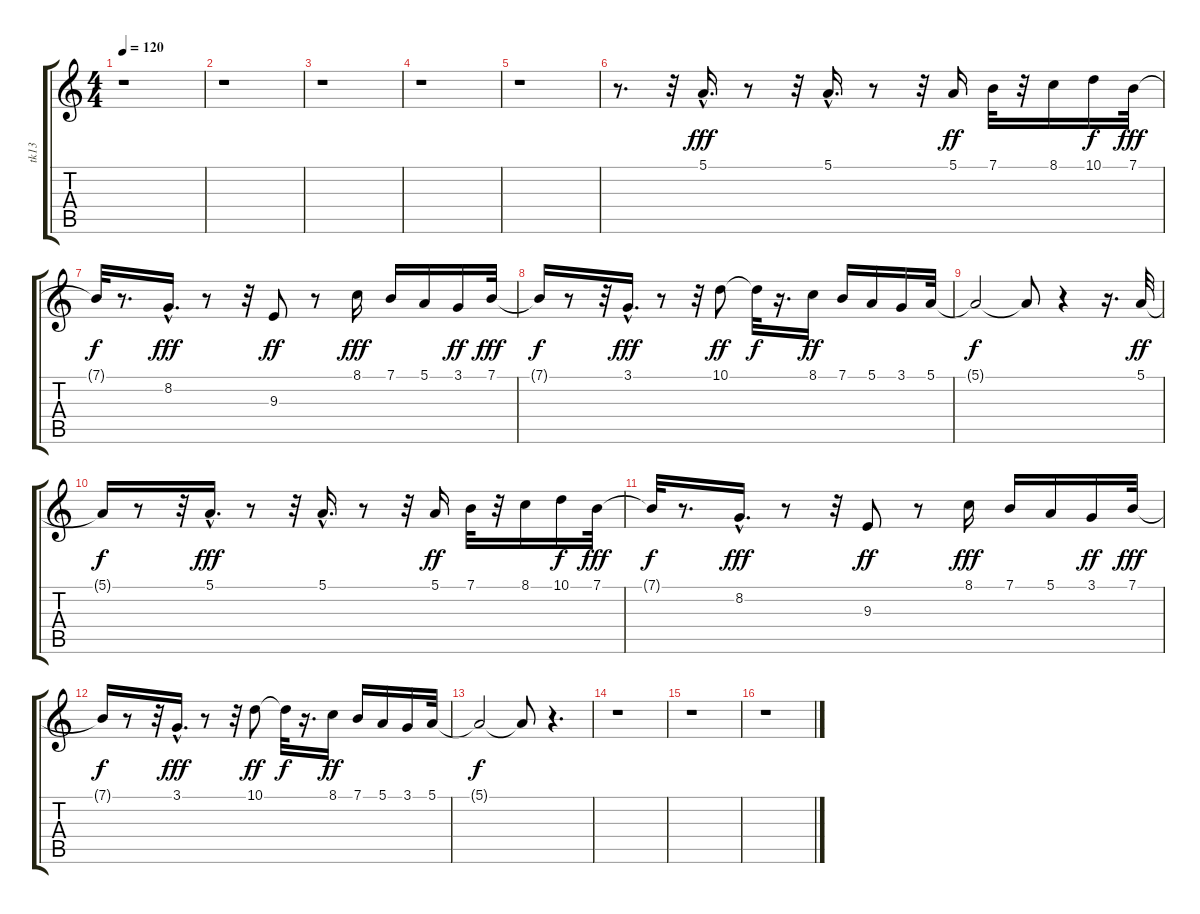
\track ("tk13" "tk13") {instrument trumpet}
\staff {score tabs}
\tuning (E4 B3 G3 D3 A2 E2) {hide}
\ts (4 4)
\tempo 120
\clef g2
\ks c
r.1{dy ff} |
r.1 |
r.1 |
r.1 |
r.1 |
r.8{d} r.32 5.1{hac}.16{d dy fff} r.8 r.32 5.1{hac}.16{d} r.8 r.32 5.1.16{dy ff} 7.1.32 r.32 8.1.16 10.1.16{dy f} 7.1.32{dy fff} |
7.1{t}.32{dy f} r.8{d} 8.2{hac}.16{d dy fff} r.8 r.32 9.3.8{dy ff} r.8 8.1.16{dy fff} 7.1.16 5.1.16 3.1.16{dy ff} 7.1.32{dy fff} |
7.1{t}.16{dy f} r.8 r.32 3.1{hac}.16{d dy fff} r.8 r.32 10.1.8{dy ff} 10.1{t}.32{dy f} r.16{d} 8.1.16{dy ff} 7.1.16 5.1.16 3.1.16 5.1.32 |
5.1{t}.2{dy f} 5.1{t}.8 r.4 r.16{d} 5.1.32{dy ff} |
5.1{t}.16{dy f} r.8 r.32 5.1{hac}.16{d dy fff} r.8 r.32 5.1{hac}.16{d} r.8 r.32 5.1.16{dy ff} 7.1.32 r.32 8.1.16 10.1.16{dy f} 7.1.32{dy fff} |
7.1{t}.32{dy f} r.8{d} 8.2{hac}.16{d dy fff} r.8 r.32 9.3.8{dy ff} r.8 8.1.16{dy fff} 7.1.16 5.1.16 3.1.16{dy ff} 7.1.32{dy fff} |
7.1{t}.16{dy f} r.8 r.32 3.1{hac}.16{d dy fff} r.8 r.32 10.1.8{dy ff} 10.1{t}.32{dy f} r.16{d} 8.1.16{dy ff} 7.1.16 5.1.16 3.1.16 5.1.32 |
5.1{t}.2{dy f} 5.1{t}.8 r.4{d} |
r.1 |
r.1 |
r.1
